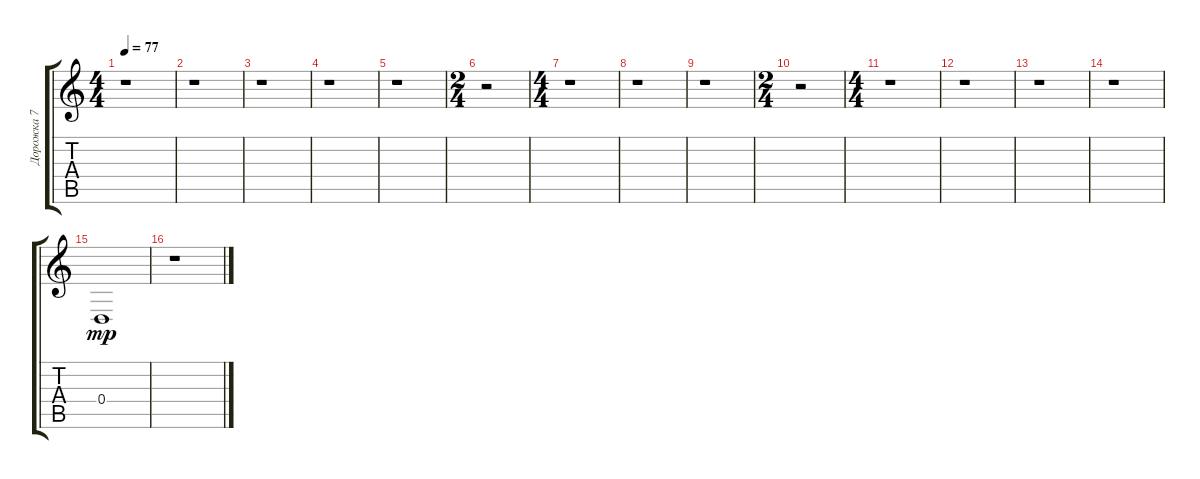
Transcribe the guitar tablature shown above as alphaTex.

\track ("Дорожка 7" "Дорожка 7") {instrument pad1newage}
\staff {score tabs}
\tuning (E4 B3 G3 D3 A2 E2) {hide}
\ts (4 4)
\tempo 77
\clef g2
\ks c
r.1{dy mp} |
r.1 |
r.1 |
r.1 |
r.1 |
\ts (2 4)
r.2 |
\ts (4 4)
r.1 |
r.1 |
r.1 |
\ts (2 4)
r.2 |
\ts (4 4)
r.1 |
r.1 |
r.1 |
r.1 |
0.4.1 |
r.1
